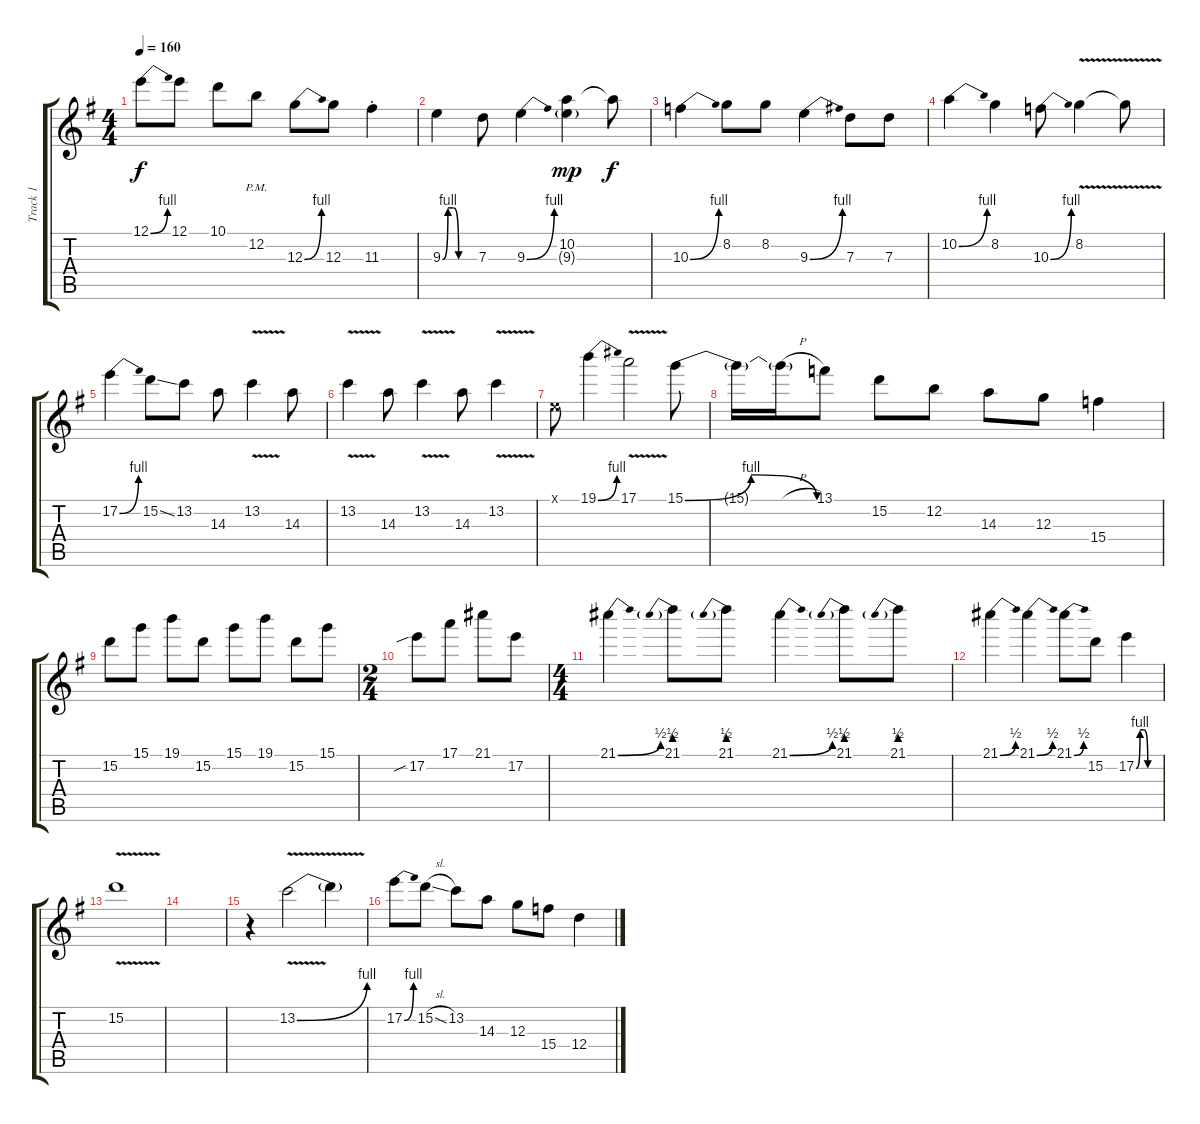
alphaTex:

\track ("Track 1" "Track 1") {instrument electricguitarclean}
\staff {score tabs}
\tuning (E4 B3 G3 D3 A2 D2) {hide}
\ts (4 4)
\tempo 160
\clef g2
\ks g
12.1{be (bend 0 0 60 4)}.8{dy f} 12.1.8 10.1.8 12.2{pm}.8 12.3{be (bend 0 0 60 4)}.8 12.3.8 11.3{st}.4 |
9.3{be (custom 0 0 10 4 20 4 30 0 60 0)}.4 7.3.8 9.3{be (bend 0 0 60 4)}.4 (10.2 9.3{g}).4{dy mp} 10.2{t}.8{dy f} |
10.3{be (bend 0 0 60 4)}.4 8.2.8 8.2.8 9.3{be (bend 0 0 60 4)}.4 7.3.8 7.3.8 |
10.2{be (bend 0 0 60 4)}.4 8.2.4 10.3{be (bend 0 0 60 4)}.8 8.2{v}.4 8.2{t}.8 |
17.2{be (bend 0 0 60 4)}.4 15.2{ss}.8 13.2.8 14.3.8 13.2{v}.4 14.3.8 |
13.2{v}.4 14.3.8 13.2{v}.4 14.3.8 13.2{v}.4 |
0.1{x}.8 19.1{be (bend 0 0 60 4)}.4 17.1{v}.2 15.1{be (bendrelease 0 0 55 4 55 4 60 0)}.8 |
15.1{t}.16 15.1{h t}.16 13.1.8 15.2.8 12.2.8 14.3.8 12.3.8 15.4.4 |
15.2.8 15.1.8 19.1.8 15.2.8 15.1.8 19.1.8 15.2.8 15.1.8 |
\ts (2 4)
17.2{sib}.8 17.1.8 21.1.8 17.2.8 |
\ts (4 4)
21.1{be (bend 0 0 60 2)}.4 21.1{be (prebend 0 2 60 2)}.8 21.1{be (prebend 0 2 60 2)}.8 21.1{be (bend 0 0 60 2)}.4 21.1{be (prebend 0 2 60 2)}.8 21.1{be (prebend 0 2 60 2)}.8 |
21.1{be (bend 0 0 60 2)}.4 21.1{be (bend 0 0 60 2)}.4 21.1{be (bend 0 0 60 2)}.8 15.2.8 17.2{be (custom 0 0 10 4 20 4 30 0 60 0)}.4 |
15.2{v}.1 |
|
r.4 13.2{be (bend 0 0 60 4) v}.2 13.2{t}.4 |
17.2{be (bend 0 0 60 4)}.8 15.2{sl}.8 13.2.8 14.3.8 12.3.8 15.4.8 12.4.4
